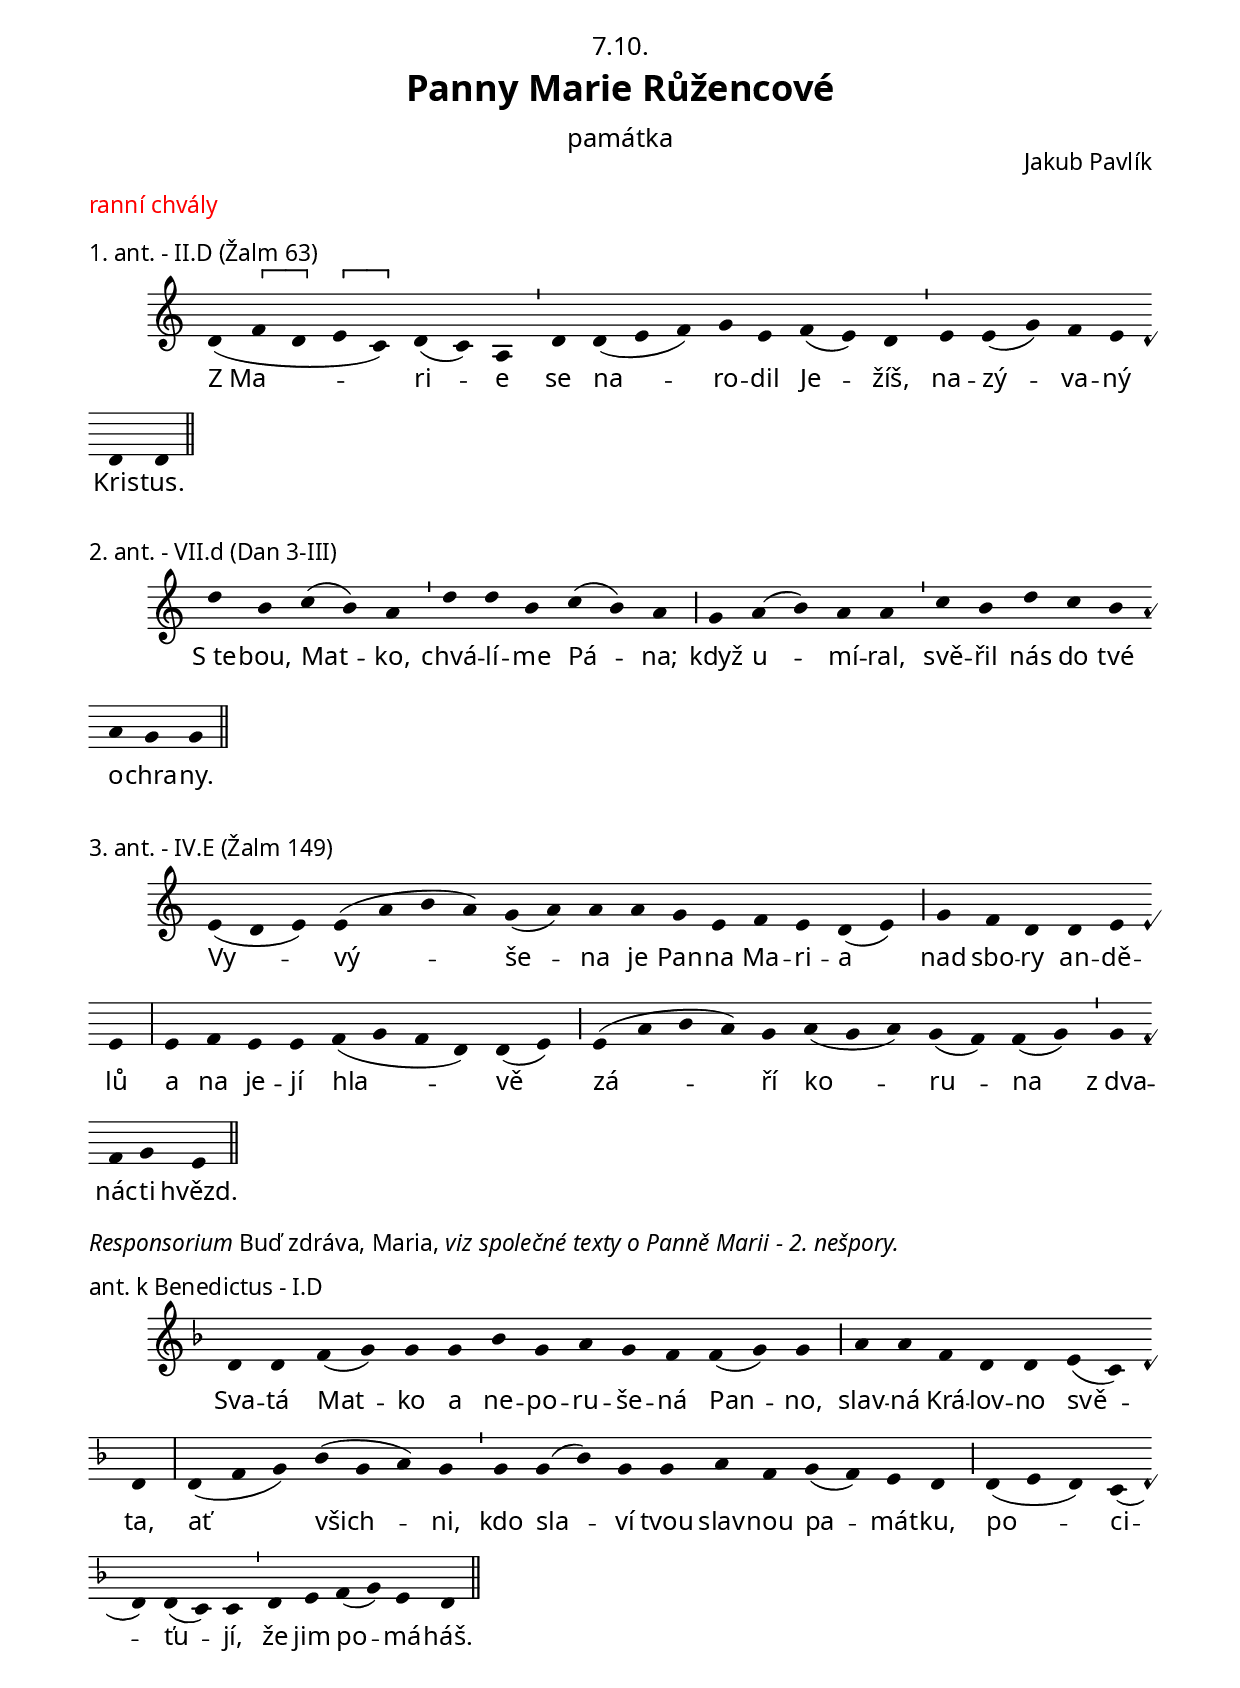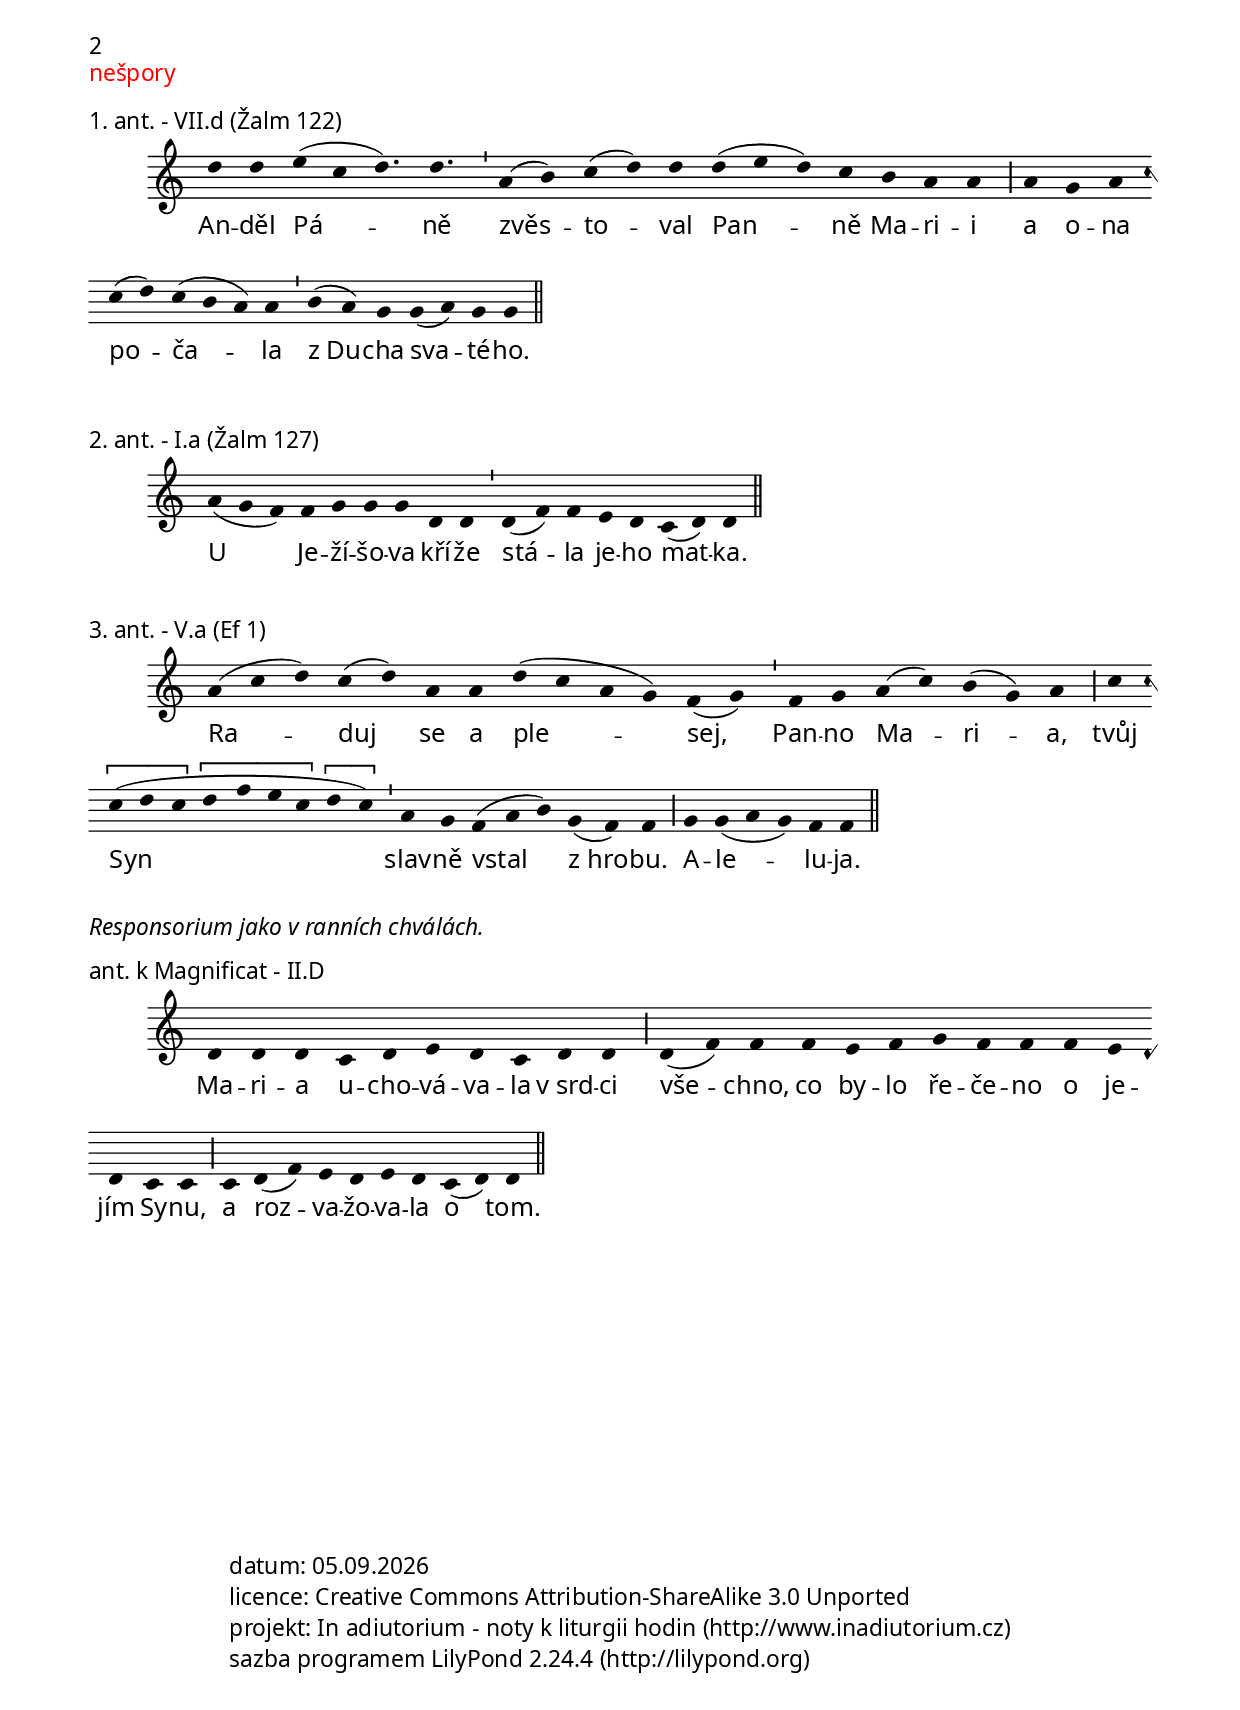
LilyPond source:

\version "2.15.40"

\include "../spolecne.ly"
\include "../dilyresponsorii.ly"

\header {
  title = \markup\titleSvatek
            "Panny Marie Růžencové"
            památka
            7.10.
  composer = "Jakub Pavlík"
}

\markup {\nadpisHodinka {"ranní chvály"}}

\score {
  \relative c' {
    \choralniRezim
    d4( \[ f d \] \[ e c) \] d( c) a \barMin d d( e f) g e f( e) d \barMin
    e e( g) f e d d \barFinalis
  }
  \addlyrics {
    Z_Ma -- ri -- e se na -- ro -- dil Je -- žíš,
    na -- zý -- va -- ný Kris -- tus.
  }
  \header {
    quid = "1. ant."
    modus = "II"
    differentia = "D"
    psalmus = "Žalm 63"
    placet = "lépe"
    id = "rch-a1"
    piece = \markup {\sestavTitulek}
  }
}

\score {
  \relative c'' {
    \choralniRezim
    d4 b c( b) a \barMin d d b c( b) a \barMaior
    g a( b) a a \barMin c b d c b a g g \barFinalis
  }
  \addlyrics {
    S_te -- bou, Mat -- ko, chvá -- lí -- me Pá -- na;
    když u -- mí -- ral, svě -- řil nás do tvé o -- chra -- ny.
  }
  \header {
    quid = "2. ant."
    modus = "VII"
    differentia = "d"
    psalmus = "Dan 3-III"
    id = "rch-a2"
    piece = \markup {\sestavTitulek}
  }
}

\score {
  \relative c' {
    \choralniRezim
    e4( d e) e( a b a) g( a) a a g e f e d( e) \barMaior
    g f d d e e \barMax
    e f e e f( g f d) d( e) \barMaior
    e( a b a) g a( g a) g( f) f( g) \barMin g f g e \barFinalis
  }
  \addlyrics {
    Vy -- vý -- še -- na je Pan -- na Ma -- ri -- a
    nad sbo -- ry an -- dě -- lů
    a na je -- jí hla -- vě
    zá -- ří ko -- ru -- na
    z_dva -- nác -- ti hvězd.
  }
  \header {
    quid = "3. ant."
    modus = "IV"
    differentia = "E"
    psalmus = "Žalm 149"
    id = "rch-a3"
    piece = \markup {\sestavTitulek}
  }
}

\markup\italic{Responsorium \upright{Buď zdráva, Maria,} viz společné texty o Panně Marii - 2. nešpory.}

\score {
  \relative c' {
    \choralniRezim
    \key f \major
    d4 d f( g) g g bes g a g f f( g) g \barMaior
    a a f d d e( c) d \barMax
    d( f g) bes( g a) g \barMin g g( bes) g g a f g( f) e d \barMaior
    d( e d) c( d) d( c) c \barMin d e f( g) e d \barFinalis
  }
  \addlyrics {
    Sva -- tá Mat -- ko a ne -- po -- ru -- še -- ná Pan -- no,
    slav -- ná Krá -- lov -- no svě -- ta,
    ať všich -- ni, kdo sla -- ví tvou slav -- nou pa -- mát -- ku,
    po -- ci -- ťu -- jí, že jim po -- má -- háš.
  }
  \header {
    quid = "ant. k Benedictus"
    modus = "I"
    differentia = "D"
    psalmus = ""
    id = "rch-aben"
    piece = \markup {\sestavTitulekBezZalmu}
  }
}

\markup {\nadpisHodinka {"nešpory"}}

\score {
  \relative c'' {
    \choralniRezim
    d4 d e( c d4.) d \barMin a4( b) c( d) d d( e d) c b a a \barMaior
    a g a c( d) c( b a) a \barMin b( a) g g( a) g g \barFinalis
  }
  \addlyrics {
    An -- děl Pá -- ně zvěs -- to -- val Pan -- ně Ma -- ri -- i
    a o -- na po -- ča -- la z_Du -- cha sva -- té -- ho.
  }
  \header {
    quid = "1. ant."
    modus = "VII"
    differentia = "d"
    psalmus = "Žalm 122"
    id = "ne-a1"
    fial = "fial://sanktoral/0325zvestovanipane.ly#2ne-a1?-aleluja"
    piece = \markup {\sestavTitulek}
  }
}

\score {
  \relative c'' {
    \choralniRezim
    a4( g f) f g g g d d \barMin
    d( f) f e d c( d) d \barFinalis
  }
  \addlyrics {
    U Je -- ží -- šo -- va kří -- že
    stá -- la je -- ho mat -- ka.
  }
  \header {
    quid = "2. ant."
    modus = "I"
    differentia = "a"
    psalmus = "Žalm 127"
    id = "ne-a2"
    piece = \markup {\sestavTitulek}
  }
}

\score {
  \relative c'' {
    \choralniRezim
    a4( c d) c( d) a a d( c a g) f( g) \barMin f g a( c) b( g) a \barMaior
    c \[ c( d c \] \[ d f e c \] \[ d c) \] \barMin
    a g f( a b) g( f) f \barMaior
    g g( a g) f f \barFinalis
  }
  \addlyrics {
    Ra -- duj se a ple -- sej, Pan -- no Ma -- ri -- a,
    tvůj Syn
    slav -- ně vstal z_hro -- bu.
    A -- le -- lu -- ja.
  }
  \header {
    quid = "3. ant."
    modus = "V"
    differentia = "a"
    psalmus = "Ef 1"
    placet = "_slavně_ a dál je hrůza, zbytek nic moc"
    id = "ne-a3"
    piece = \markup {\sestavTitulek}
  }
}

\markup\italic{Responsorium jako v ranních chválách.}

  \score {
    \relative c' {
      \choralniRezim
      d4 d d c d e d c d d \barMaior
      d( f) f f e f g f f f e d c c \barMaior
      c d( f) e d e d c( d) d  \barFinalis
    }
    \addlyrics {
      Ma -- ri -- a u -- cho -- vá -- va -- la v_srd -- ci
      vše -- chno, co by -- lo ře -- če -- no o je -- jím Sy -- nu,
      a roz -- va -- žo -- va -- la o tom.
    }
    \header {
      quid = "ant. k Magnificat"
      modus = "II"
      differentia = "D"
      psalmus = ""
      fial = "vanoce_narozenipane.ly#vden-asexta?zacatek"
      id = "ne-amag"
      piece = \markup {\sestavTitulekBezZalmu}
    }
  }